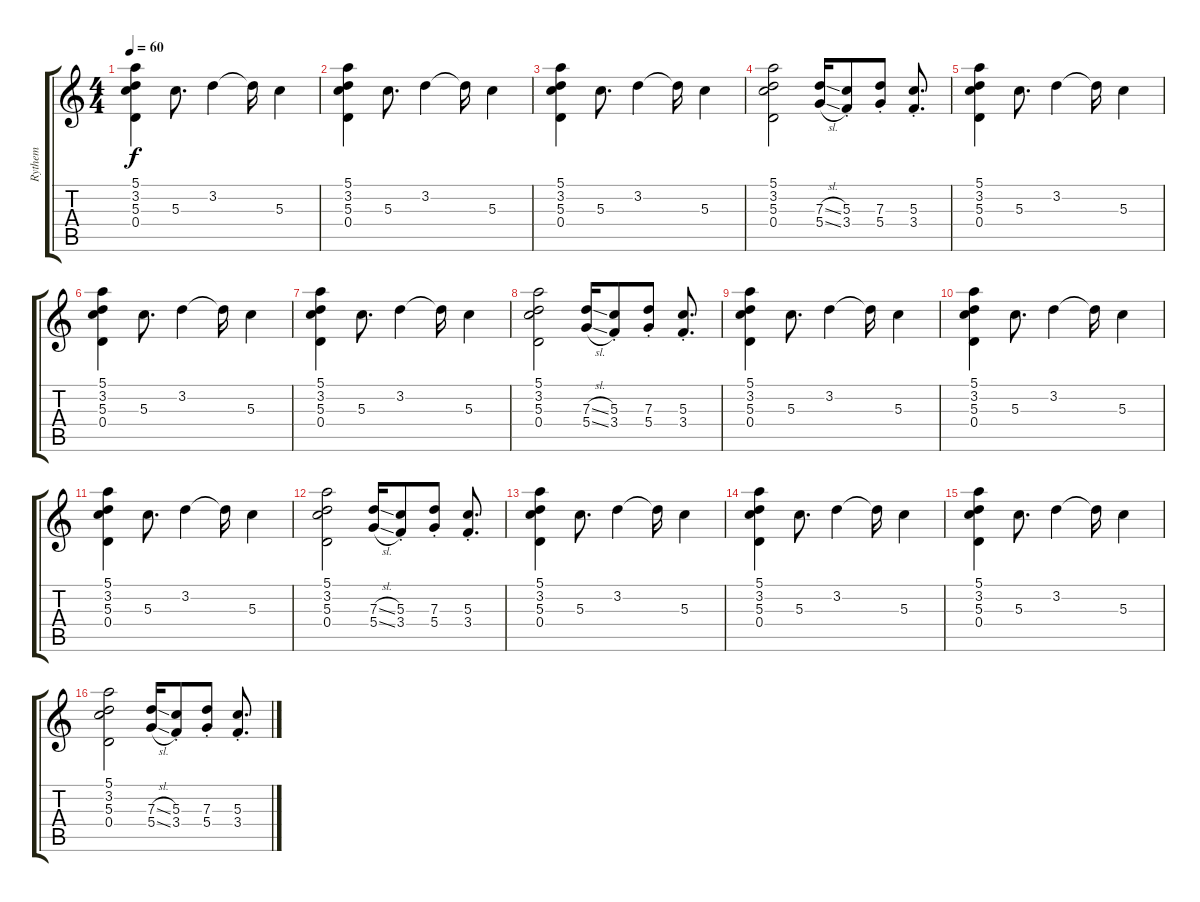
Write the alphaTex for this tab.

\track ("Rythem" "Rythem") {instrument electricguitarclean}
\staff {score tabs}
\tuning (E4 B3 G3 D3 A2 E2) {hide}
\ts (4 4)
\tempo 60
\clef g2
\ks c
(5.1 3.2 5.3 0.4).4{dy f} 5.3.8{d} 3.2.4 3.2{t}.16 5.3.4 |
(5.1 3.2 5.3 0.4).4 5.3.8{d} 3.2.4 3.2{t}.16 5.3.4 |
(5.1 3.2 5.3 0.4).4 5.3.8{d} 3.2.4 3.2{t}.16 5.3.4 |
(5.1 3.2 5.3 0.4).2 (7.3{sl} 5.4{sl}).16 (5.3{st} 3.4{st}).8 (7.3{st} 5.4{st}).8 (5.3{st} 3.4{st}).8{d} |
(5.1 3.2 5.3 0.4).4 5.3.8{d} 3.2.4 3.2{t}.16 5.3.4 |
(5.1 3.2 5.3 0.4).4 5.3.8{d} 3.2.4 3.2{t}.16 5.3.4 |
(5.1 3.2 5.3 0.4).4 5.3.8{d} 3.2.4 3.2{t}.16 5.3.4 |
(5.1 3.2 5.3 0.4).2 (7.3{sl} 5.4{sl}).16 (5.3{st} 3.4{st}).8 (7.3{st} 5.4{st}).8 (5.3{st} 3.4{st}).8{d} |
(5.1 3.2 5.3 0.4).4 5.3.8{d} 3.2.4 3.2{t}.16 5.3.4 |
(5.1 3.2 5.3 0.4).4 5.3.8{d} 3.2.4 3.2{t}.16 5.3.4 |
(5.1 3.2 5.3 0.4).4 5.3.8{d} 3.2.4 3.2{t}.16 5.3.4 |
(5.1 3.2 5.3 0.4).2 (7.3{sl} 5.4{sl}).16 (5.3{st} 3.4{st}).8 (7.3{st} 5.4{st}).8 (5.3{st} 3.4{st}).8{d} |
(5.1 3.2 5.3 0.4).4 5.3.8{d} 3.2.4 3.2{t}.16 5.3.4 |
(5.1 3.2 5.3 0.4).4 5.3.8{d} 3.2.4 3.2{t}.16 5.3.4 |
(5.1 3.2 5.3 0.4).4 5.3.8{d} 3.2.4 3.2{t}.16 5.3.4 |
(5.1 3.2 5.3 0.4).2 (7.3{sl} 5.4{sl}).16 (5.3{st} 3.4{st}).8 (7.3{st} 5.4{st}).8 (5.3{st} 3.4{st}).8{d}
